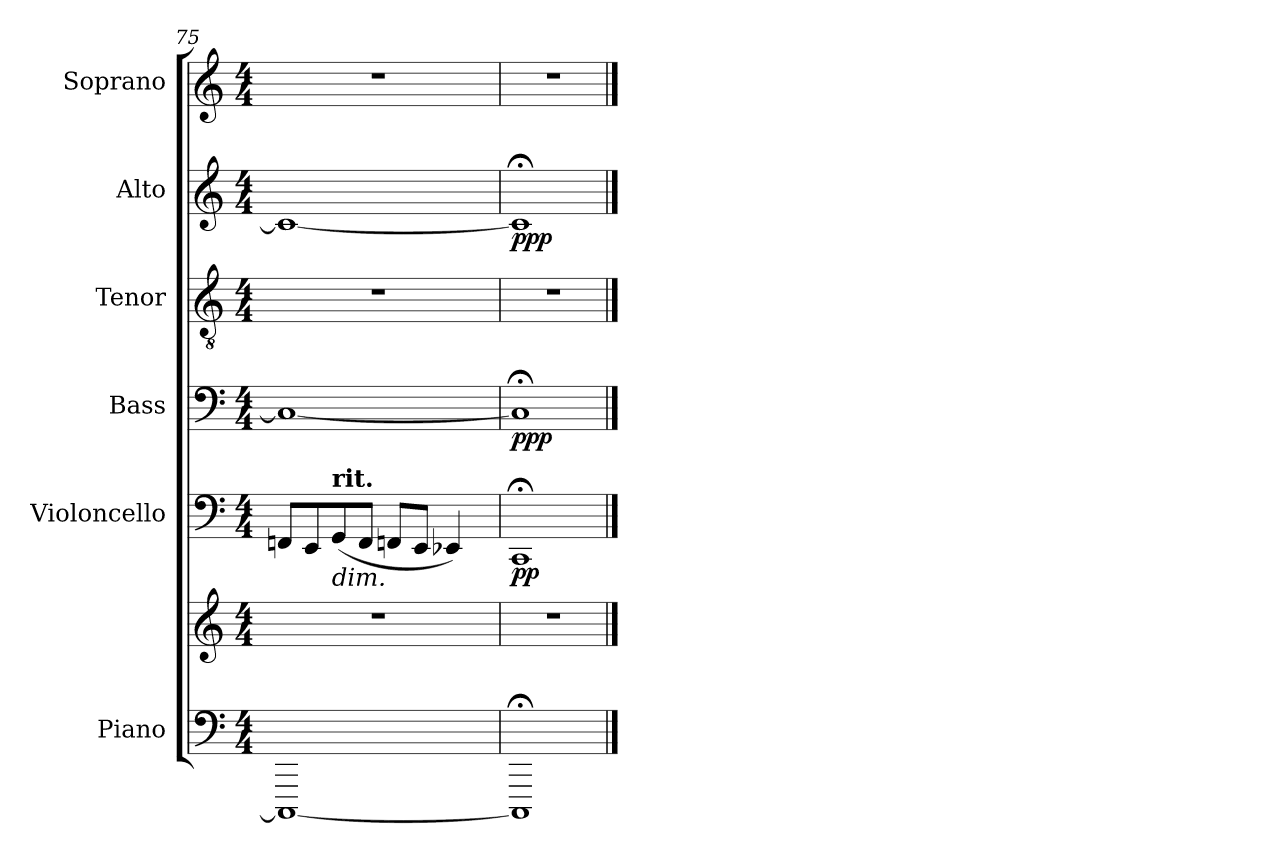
**kern	**kern	**kern	**dynam	**kern	**dynam	**kern	**kern	**dynam	**kern
*part6	*part6	*part5	*part5	*part4	*part4	*part3	*part2	*part2	*part1
*staff7	*staff6	*staff5	*staff5	*staff4	*staff4	*staff3	*staff2	*staff2	*staff1
*I"Piano	*	*I"Violoncello	*	*I"Bass	*	*I"Tenor	*I"Alto	*	*I"Soprano
*I'Pno	*	*I'Vc.	*	*	*	*	*	*	*
*clefF4	*clefG2	*clefF4	*	*clefF4	*	*clefGv2	*clefG2	*	*clefG2
*k[]	*k[]	*k[]	*	*k[]	*	*k[]	*k[]	*	*k[]
*M4/4	*M4/4	*M4/4	*	*M4/4	*	*M4/4	*M4/4	*	*M4/4
=75	=75	=75	=75	=75	=75	=75	=75	=75	=75
!	!	!	!	!	!	!	!	!	!LO:TX:B:t=rit.
*	*	*	*	*	*	*	*	*	*^
*	*	*	*	*	*	*	*	*	*	*^
*	*	*	*	*	*	*	*	*	*	*	*^
1CCC_	1r	8FFn/L	.	1C_	.	1r	1c_	.	1r	4.ryy	2ryy	2ryy
.	.	8EE/	.	.	.	.	.	.	.	.	.	.
!	!	!LO:TX:a:B:t=rit.	!	!	!	!	!	!	!	!	!	!
!	!	!LO:TX:b:i:t=dim.	!	!	!	!	!	!	!	!	!	!
.	.	(<8GG/	.	.	.	.	.	.	.	.	.	.
*	*	*	*	*	*	*	*	*	*MM50	*	*	*
.	.	8FF/J	.	.	.	.	.	.	.	2ryy	.	.
*	*	*	*	*	*	*	*	*	*MM45	*	*	*
.	.	8FFn/L	.	.	.	.	.	.	.	.	2ryy	8ryy
*	*	*	*	*	*	*	*	*	*MM40	*	*	*
.	.	8EE/J	.	.	.	.	.	.	.	.	.	4.ryy
.	.	4EE-X/)	.	.	.	.	.	.	.	.	.	.
.	.	.	.	.	.	.	.	.	.	8ryy	.	.
*	*	*	*	*	*	*	*	*	*v	*v	*v	*v
=76	=76	=76	=76	=76	=76	=76	=76	=76	=76
*	*	*	*	*	*	*	*	*	*MM35
*	*	*	*	*	*	*	*	*	*^
*	*	*	*	*	*	*	*	*	*	*^
*	*	*	*	*	*	*	*	*	*	*	*^
!	!	!	!LO:DY:b	!	!LO:DY:b	!	!	!LO:DY:b	!	!	!	!
*	*	*	*	*	*	*	*	*	*v	*v	*v	*v
1CCC;]	1r	1CC;<	pp	1C;<]	ppp	1r	1c;<]	ppp	1r
==	==	==	==	==	==	==	==	==	==
*-	*-	*-	*-	*-	*-	*-	*-	*-	*-
